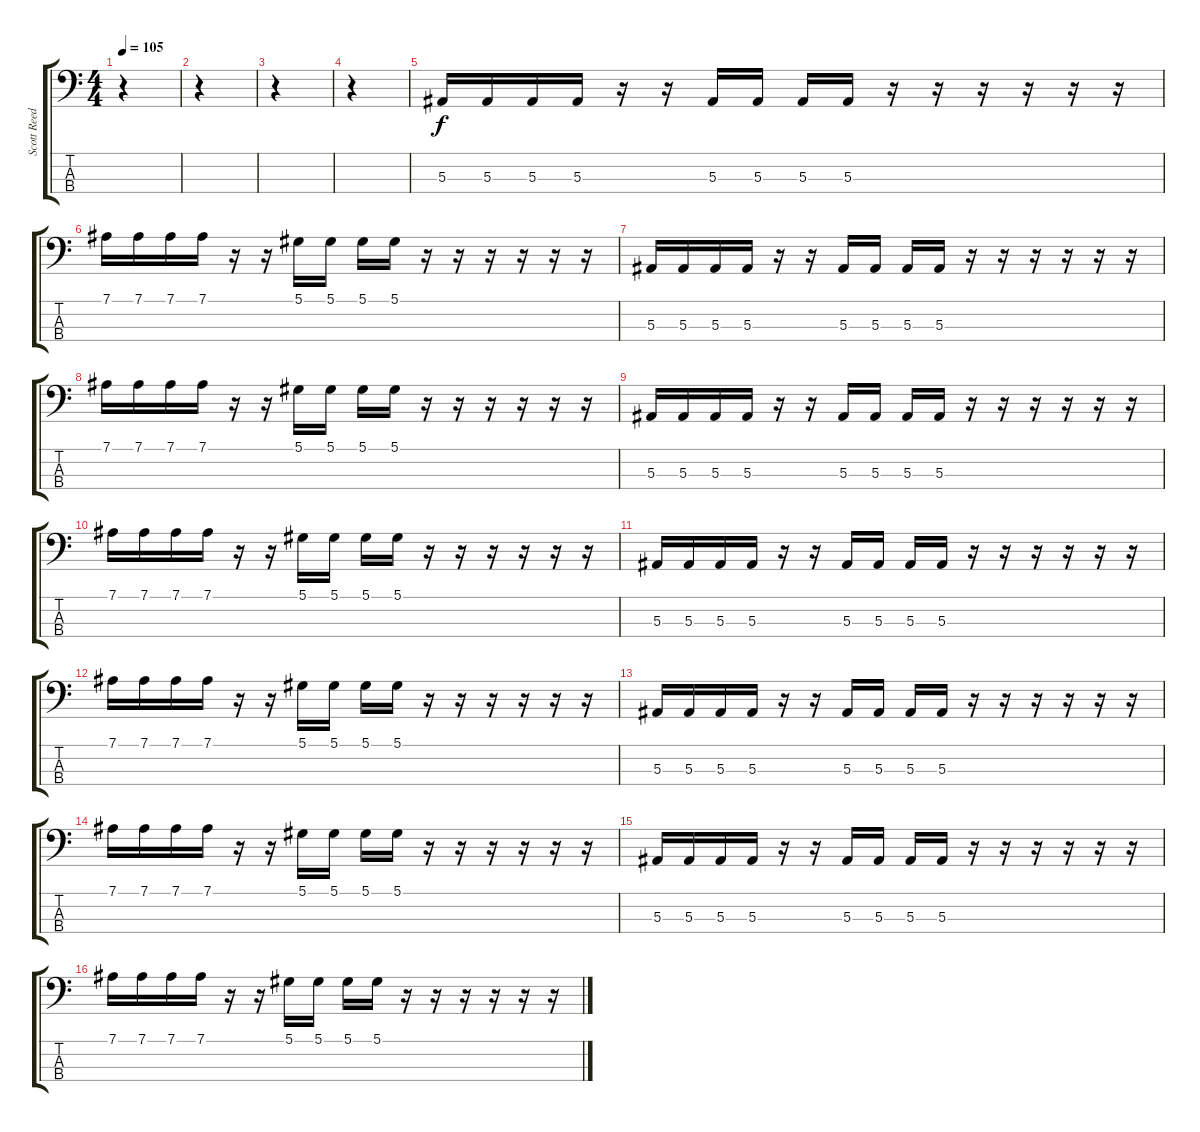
\track ("Scott Reeder - Bass" "Scott Reed") {instrument electricbasspick}
\staff {score tabs}
\tuning (Eb2 Bb1 F1 C1) {hide}
\ts (4 4)
\tempo 105
\clef f4
\ks c
r.4{dy f instrument electricbasspick} |
r.4 |
r.4 |
r.4 |
5.3.16 5.3.16 5.3.16 5.3.16 r.16 r.16 5.3.16 5.3.16 5.3.16 5.3.16 r.16 r.16 r.16 r.16 r.16 r.16 |
7.1.16 7.1.16 7.1.16 7.1.16 r.16 r.16 5.1.16 5.1.16 5.1.16 5.1.16 r.16 r.16 r.16 r.16 r.16 r.16 |
5.3.16 5.3.16 5.3.16 5.3.16 r.16 r.16 5.3.16 5.3.16 5.3.16 5.3.16 r.16 r.16 r.16 r.16 r.16 r.16 |
7.1.16 7.1.16 7.1.16 7.1.16 r.16 r.16 5.1.16 5.1.16 5.1.16 5.1.16 r.16 r.16 r.16 r.16 r.16 r.16 |
5.3.16 5.3.16 5.3.16 5.3.16 r.16 r.16 5.3.16 5.3.16 5.3.16 5.3.16 r.16 r.16 r.16 r.16 r.16 r.16 |
7.1.16 7.1.16 7.1.16 7.1.16 r.16 r.16 5.1.16 5.1.16 5.1.16 5.1.16 r.16 r.16 r.16 r.16 r.16 r.16 |
5.3.16 5.3.16 5.3.16 5.3.16 r.16 r.16 5.3.16 5.3.16 5.3.16 5.3.16 r.16 r.16 r.16 r.16 r.16 r.16 |
7.1.16 7.1.16 7.1.16 7.1.16 r.16 r.16 5.1.16 5.1.16 5.1.16 5.1.16 r.16 r.16 r.16 r.16 r.16 r.16 |
5.3.16 5.3.16 5.3.16 5.3.16 r.16 r.16 5.3.16 5.3.16 5.3.16 5.3.16 r.16 r.16 r.16 r.16 r.16 r.16 |
7.1.16 7.1.16 7.1.16 7.1.16 r.16 r.16 5.1.16 5.1.16 5.1.16 5.1.16 r.16 r.16 r.16 r.16 r.16 r.16 |
5.3.16 5.3.16 5.3.16 5.3.16 r.16 r.16 5.3.16 5.3.16 5.3.16 5.3.16 r.16 r.16 r.16 r.16 r.16 r.16 |
7.1.16 7.1.16 7.1.16 7.1.16 r.16 r.16 5.1.16 5.1.16 5.1.16 5.1.16 r.16 r.16 r.16 r.16 r.16 r.16
